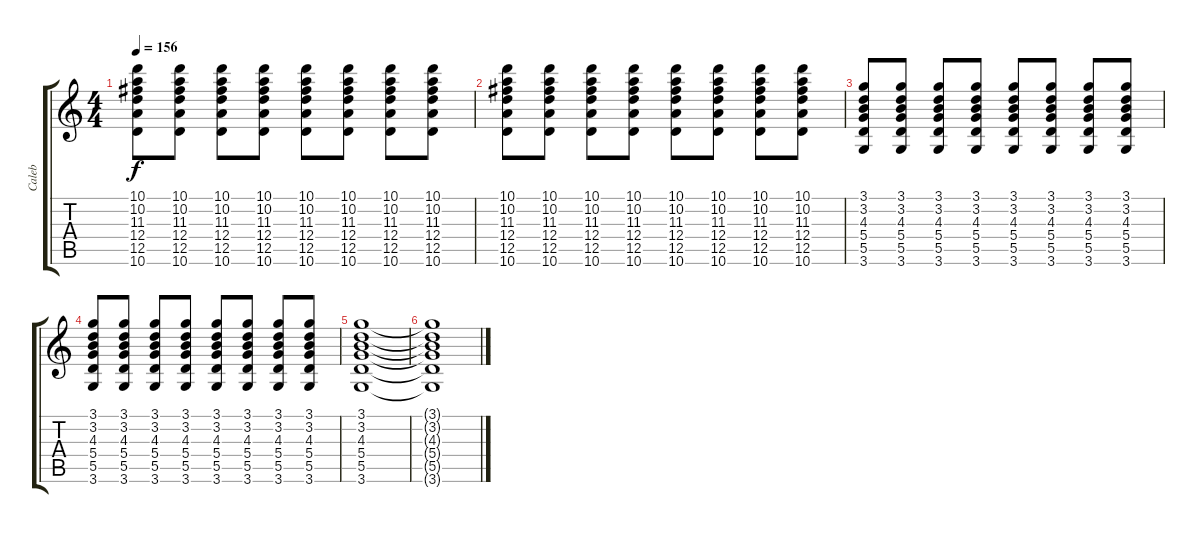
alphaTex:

\track ("Caleb" "Caleb") {instrument overdrivenguitar}
\staff {score tabs}
\tuning (E4 B3 G3 D3 A2 E2) {hide}
\ts (4 4)
\tempo 156
\clef g2
\ks c
(10.1 10.2 11.3 12.4 12.5 10.6).8{dy f} (10.1 10.2 11.3 12.4 12.5 10.6).8 (10.1 10.2 11.3 12.4 12.5 10.6).8 (10.1 10.2 11.3 12.4 12.5 10.6).8 (10.1 10.2 11.3 12.4 12.5 10.6).8 (10.1 10.2 11.3 12.4 12.5 10.6).8 (10.1 10.2 11.3 12.4 12.5 10.6).8 (10.1 10.2 11.3 12.4 12.5 10.6).8 |
(10.1 10.2 11.3 12.4 12.5 10.6).8 (10.1 10.2 11.3 12.4 12.5 10.6).8 (10.1 10.2 11.3 12.4 12.5 10.6).8 (10.1 10.2 11.3 12.4 12.5 10.6).8 (10.1 10.2 11.3 12.4 12.5 10.6).8 (10.1 10.2 11.3 12.4 12.5 10.6).8 (10.1 10.2 11.3 12.4 12.5 10.6).8 (10.1 10.2 11.3 12.4 12.5 10.6).8 |
(3.1 3.2 4.3 5.4 5.5 3.6).8 (3.1 3.2 4.3 5.4 5.5 3.6).8 (3.1 3.2 4.3 5.4 5.5 3.6).8 (3.1 3.2 4.3 5.4 5.5 3.6).8 (3.1 3.2 4.3 5.4 5.5 3.6).8 (3.1 3.2 4.3 5.4 5.5 3.6).8 (3.1 3.2 4.3 5.4 5.5 3.6).8 (3.1 3.2 4.3 5.4 5.5 3.6).8 |
(3.1 3.2 4.3 5.4 5.5 3.6).8 (3.1 3.2 4.3 5.4 5.5 3.6).8 (3.1 3.2 4.3 5.4 5.5 3.6).8 (3.1 3.2 4.3 5.4 5.5 3.6).8 (3.1 3.2 4.3 5.4 5.5 3.6).8 (3.1 3.2 4.3 5.4 5.5 3.6).8 (3.1 3.2 4.3 5.4 5.5 3.6).8 (3.1 3.2 4.3 5.4 5.5 3.6).8 |
(3.1 3.2 4.3 5.4 5.5 3.6).1 |
(3.1{t} 3.2{t} 4.3{t} 5.4{t} 5.5{t} 3.6{t}).1
